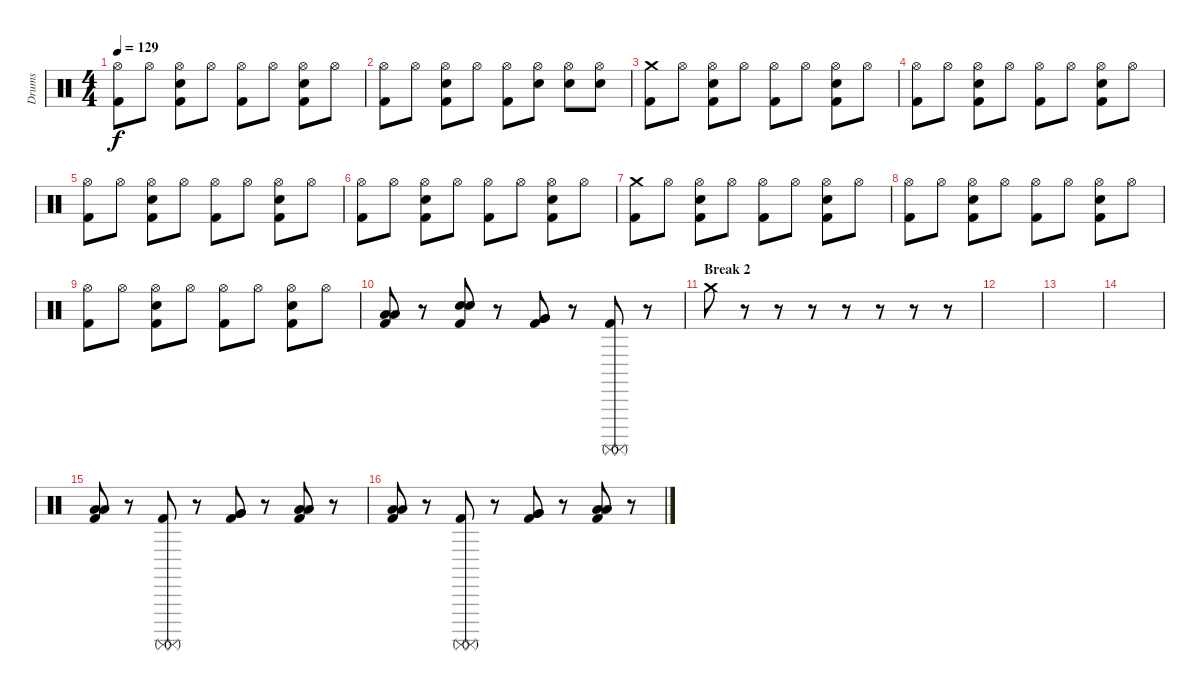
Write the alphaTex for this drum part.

\track ("Drums" "Drums") {instrument percussion}
\staff {score}
\articulation defaults
\ts (4 4)
\tempo 129
\clef neutral
\ks c
("Hi-Hat (open)" "Kick (hit) 2").8{dy f} "Hi-Hat (open)".8 ("Hi-Hat (open)" "Electric Snare (hit)" "Kick (hit) 2").8 "Hi-Hat (open)".8 ("Hi-Hat (open)" "Kick (hit) 2").8 "Hi-Hat (open)".8 ("Hi-Hat (open)" "Electric Snare (hit)" "Kick (hit) 2").8 "Hi-Hat (open)".8 |
("Hi-Hat (open)" "Kick (hit) 2").8 "Hi-Hat (open)".8 ("Hi-Hat (open)" "Electric Snare (hit)" "Kick (hit) 2").8 "Hi-Hat (open)".8 ("Hi-Hat (open)" "Kick (hit) 2").8 ("Hi-Hat (open)" "Electric Snare (hit)").8 ("Hi-Hat (open)" "Electric Snare (hit)").8 ("Hi-Hat (open)" "Electric Snare (hit)").8 |
("Crash medium (hit)" "Kick (hit) 2").8 "Hi-Hat (open)".8 ("Hi-Hat (open)" "Electric Snare (hit)" "Kick (hit) 2").8 "Hi-Hat (open)".8 ("Hi-Hat (open)" "Kick (hit) 2").8 "Hi-Hat (open)".8 ("Hi-Hat (open)" "Electric Snare (hit)" "Kick (hit) 2").8 "Hi-Hat (open)".8 |
("Hi-Hat (open)" "Kick (hit) 2").8 "Hi-Hat (open)".8 ("Hi-Hat (open)" "Electric Snare (hit)" "Kick (hit) 2").8 "Hi-Hat (open)".8 ("Hi-Hat (open)" "Kick (hit) 2").8 "Hi-Hat (open)".8 ("Hi-Hat (open)" "Electric Snare (hit)" "Kick (hit) 2").8 "Hi-Hat (open)".8 |
("Hi-Hat (open)" "Kick (hit) 2").8 "Hi-Hat (open)".8 ("Hi-Hat (open)" "Electric Snare (hit)" "Kick (hit) 2").8 "Hi-Hat (open)".8 ("Hi-Hat (open)" "Kick (hit) 2").8 "Hi-Hat (open)".8 ("Hi-Hat (open)" "Electric Snare (hit)" "Kick (hit) 2").8 "Hi-Hat (open)".8 |
("Hi-Hat (open)" "Kick (hit) 2").8 "Hi-Hat (open)".8 ("Hi-Hat (open)" "Electric Snare (hit)" "Kick (hit) 2").8 "Hi-Hat (open)".8 ("Hi-Hat (open)" "Kick (hit) 2").8 "Hi-Hat (open)".8 ("Hi-Hat (open)" "Electric Snare (hit)" "Kick (hit) 2").8 "Hi-Hat (open)".8 |
("Crash medium (hit)" "Kick (hit) 2").8 "Hi-Hat (open)".8 ("Hi-Hat (open)" "Electric Snare (hit)" "Kick (hit) 2").8 "Hi-Hat (open)".8 ("Hi-Hat (open)" "Kick (hit) 2").8 "Hi-Hat (open)".8 ("Hi-Hat (open)" "Electric Snare (hit)" "Kick (hit) 2").8 "Hi-Hat (open)".8 |
("Hi-Hat (open)" "Kick (hit) 2").8 "Hi-Hat (open)".8 ("Hi-Hat (open)" "Electric Snare (hit)" "Kick (hit) 2").8 "Hi-Hat (open)".8 ("Hi-Hat (open)" "Kick (hit) 2").8 "Hi-Hat (open)".8 ("Hi-Hat (open)" "Electric Snare (hit)" "Kick (hit) 2").8 "Hi-Hat (open)".8 |
("Hi-Hat (open)" "Kick (hit) 2").8 "Hi-Hat (open)".8 ("Hi-Hat (open)" "Electric Snare (hit)" "Kick (hit) 2").8 "Hi-Hat (open)".8 ("Hi-Hat (open)" "Kick (hit) 2").8 "Hi-Hat (open)".8 ("Hi-Hat (open)" "Electric Snare (hit)" "Kick (hit) 2").8 "Hi-Hat (open)".8 |
("Low Floor Tom (hit)" "Low Floor Tom (hit)" "Kick (hit) 2").8 r.8 ("Electric Snare (hit)" "Kick (hit) 2" "Electric Snare (hit)").8 r.8 ("Very Low Tom (hit)" "Very Low Tom (hit)" "Kick (hit) 2").8 r.8 ("Surdo (mute)" "Kick (hit) 2" "Surdo (mute)").8 r.8 |
\section ("" "Break 2")
"Crash medium (hit)".8 r.8 r.8 r.8 r.8 r.8 r.8 r.8 |
|
|
|
("Low Floor Tom (hit)" "Low Floor Tom (hit)" "Kick (hit) 2").8 r.8 ("Surdo (mute)" "Surdo (mute)" "Kick (hit) 2").8 r.8 ("Very Low Tom (hit)" "Very Low Tom (hit)" "Kick (hit) 2").8 r.8 ("Low Tom (hit)" "Low Tom (hit)" "Kick (hit) 2").8 r.8 |
("Low Floor Tom (hit)" "Low Floor Tom (hit)" "Kick (hit) 2").8 r.8 ("Surdo (mute)" "Surdo (mute)" "Kick (hit) 2").8 r.8 ("Very Low Tom (hit)" "Very Low Tom (hit)" "Kick (hit) 2").8 r.8 ("Low Tom (hit)" "Low Tom (hit)" "Kick (hit) 2").8 r.8
